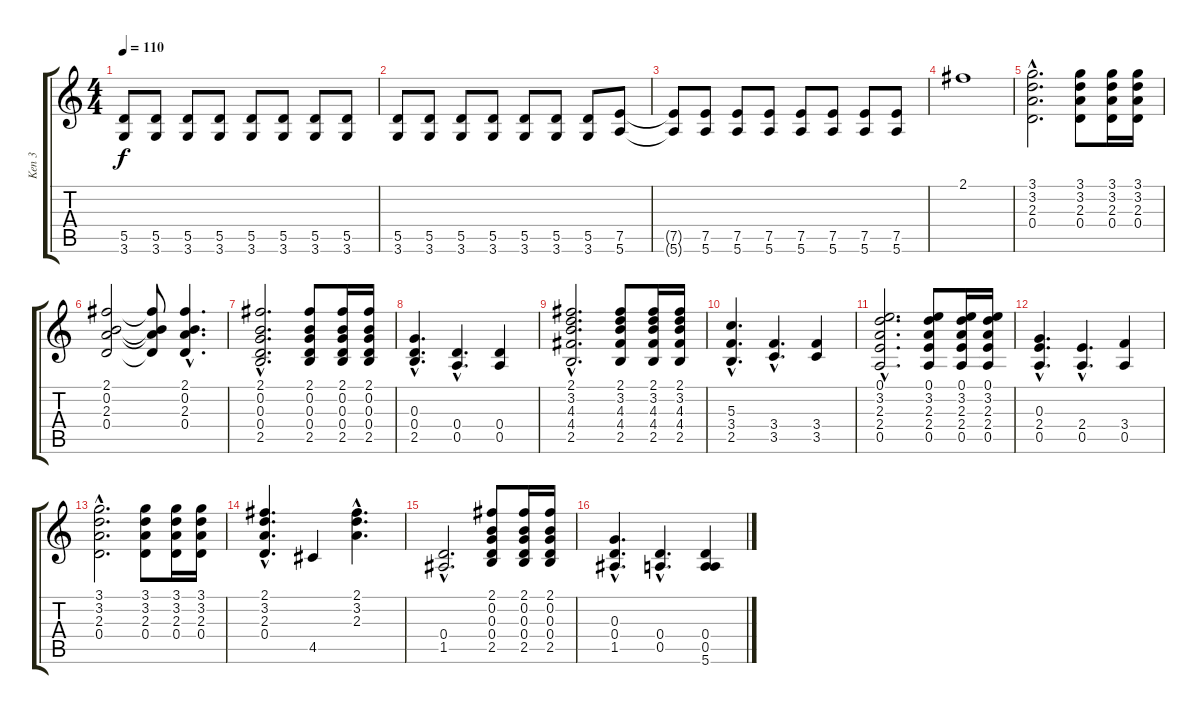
\track ("Ken 3" "Ken 3") {instrument distortionguitar}
\staff {score tabs}
\tuning (E4 B3 G3 D3 A2 E2) {hide}
\ts (4 4)
\tempo 110
\clef g2
\ks c
(5.5{t} 3.6{t}).8{dy f} (5.5 3.6).8 (5.5 3.6).8 (5.5 3.6).8 (5.5 3.6).8 (5.5 3.6).8 (5.5 3.6).8 (5.5 3.6).8 |
(5.5 3.6).8 (5.5 3.6).8 (5.5 3.6).8 (5.5 3.6).8 (5.5 3.6).8 (5.5 3.6).8 (5.5 3.6).8 (7.5 5.6).8 |
(7.5{t} 5.6{t}).8 (7.5 5.6).8 (7.5 5.6).8 (7.5 5.6).8 (7.5 5.6).8 (7.5 5.6).8 (7.5 5.6).8 (7.5 5.6).8 |
2.1.1 |
(3.1{hac} 3.2{hac} 2.3{hac} 0.4{hac}).2{d} (3.1 3.2 2.3 0.4).8 (3.1 3.2 2.3 0.4).16 (3.1 3.2 2.3 0.4).16 |
(2.1 0.2 2.3 0.4).2 (2.1{t} 0.2{t} 2.3{t} 0.4{t}).8 (2.1{hac} 0.2{hac} 2.3{hac} 0.4{hac}).4{d} |
(2.1{hac} 0.2{hac} 0.3{hac} 0.4{hac} 2.5{hac}).2{d} (2.1 0.2 0.3 0.4 2.5).8 (2.1 0.2 0.3 0.4 2.5).16 (2.1 0.2 0.3 0.4 2.5).16 |
(0.3{hac} 0.4{hac} 2.5{hac}).4{d} (0.4{hac} 0.5{hac}).4{d} (0.4 0.5).4 |
(2.1{hac} 3.2{hac} 4.3{hac} 4.4{hac} 2.5{hac}).2{d} (2.1 3.2 4.3 4.4 2.5).8 (2.1 3.2 4.3 4.4 2.5).16 (2.1 3.2 4.3 4.4 2.5).16 |
(5.3{hac} 3.4{hac} 2.5{hac}).4{d} (3.4{hac} 3.5{hac}).4{d} (3.4 3.5).4 |
(0.1{hac} 3.2{hac} 2.3{hac} 2.4{hac} 0.5{hac}).2{d} (0.1 3.2 2.3 2.4 0.5).8 (0.1 3.2 2.3 2.4 0.5).16 (0.1 3.2 2.3 2.4 0.5).16 |
(0.3{hac} 2.4{hac} 0.5{hac}).4{d} (2.4{hac} 0.5{hac}).4{d} (3.4 0.5).4 |
(3.1{hac} 3.2{hac} 2.3{hac} 0.4{hac}).2{d} (3.1 3.2 2.3 0.4).8 (3.1 3.2 2.3 0.4).16 (3.1 3.2 2.3 0.4).16 |
(2.1{hac} 3.2{hac} 2.3{hac} 0.4{hac}).4{d} 4.5.4 (2.1{hac} 3.2{hac} 2.3{hac}).4{d} |
(0.4{hac} 1.5{hac}).2{d} (2.1 0.2 0.3 0.4 2.5).8 (2.1 0.2 0.3 0.4 2.5).16 (2.1 0.2 0.3 0.4 2.5).16 |
(0.3{hac} 0.4{hac} 1.5{hac}).4{d} (0.4{hac} 0.5{hac}).4{d} (0.4 0.5 5.6).4
